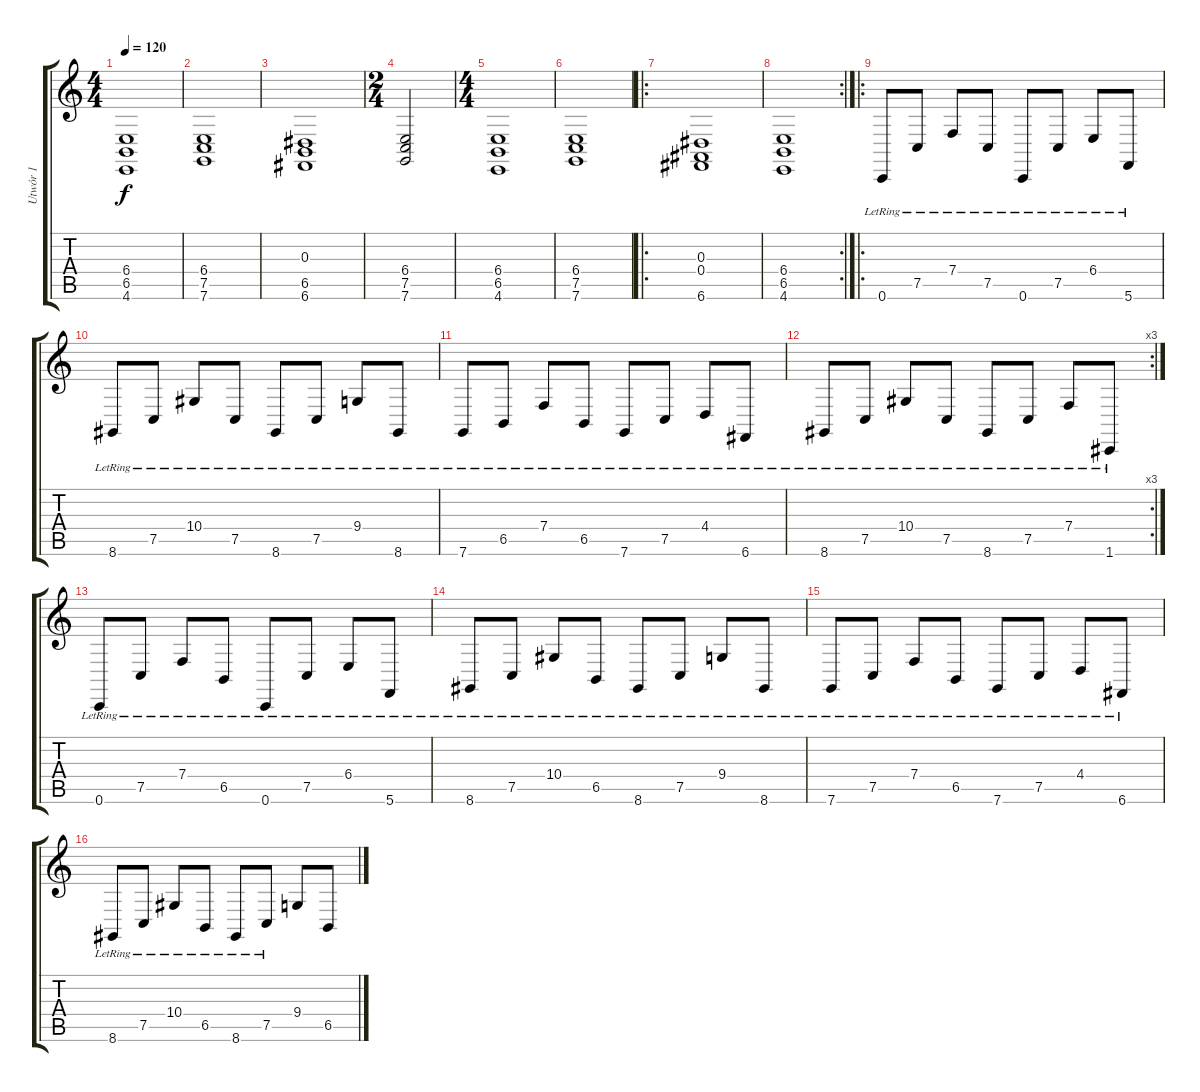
\track ("Utwór 1" "Utwór 1") {instrument acousticgrandpiano}
\staff {score tabs}
\tuning (C4 G3 Eb3 Bb2 F2 C2) {hide}
\ts (4 4)
\tempo 120
\clef g2
\ks c
(6.4 6.5 4.6).1{dy f} |
(6.4 7.5 7.6).1 |
(0.3 6.5 6.6).1 |
\ts (2 4)
(6.4 7.5 7.6).2 |
\ts (4 4)
(6.4 6.5 4.6).1 |
(6.4 7.5 7.6).1 |
\ro
(0.3 0.4 6.6).1 |
\rc 2
(6.4 6.5 4.6).1 |
\ro
0.6{lr}.8 7.5{lr}.8 7.4{lr}.8 7.5{lr}.8 0.6{lr}.8 7.5{lr}.8 6.4{lr}.8 5.6{lr}.8 |
8.6{lr}.8 7.5{lr}.8 10.4{lr}.8 7.5{lr}.8 8.6{lr}.8 7.5{lr}.8 9.4{lr}.8 8.6{lr}.8 |
7.6{lr}.8 6.5{lr}.8 7.4{lr}.8 6.5{lr}.8 7.6{lr}.8 7.5{lr}.8 4.4{lr}.8 6.6{lr}.8 |
\rc 3
8.6{lr}.8 7.5{lr}.8 10.4{lr}.8 7.5{lr}.8 8.6{lr}.8 7.5{lr}.8 7.4{lr}.8 1.6{lr}.8 |
0.6{lr}.8 7.5{lr}.8 7.4{lr}.8 6.5{lr}.8 0.6{lr}.8 7.5{lr}.8 6.4{lr}.8 5.6{lr}.8 |
8.6{lr}.8 7.5{lr}.8 10.4{lr}.8 6.5{lr}.8 8.6{lr}.8 7.5{lr}.8 9.4{lr}.8 8.6{lr}.8 |
7.6{lr}.8 7.5{lr}.8 7.4{lr}.8 6.5{lr}.8 7.6{lr}.8 7.5{lr}.8 4.4{lr}.8 6.6{lr}.8 |
8.6{lr}.8 7.5{lr}.8 10.4{lr}.8 6.5{lr}.8 8.6{lr}.8 7.5{lr}.8 9.4.8 6.5.8
